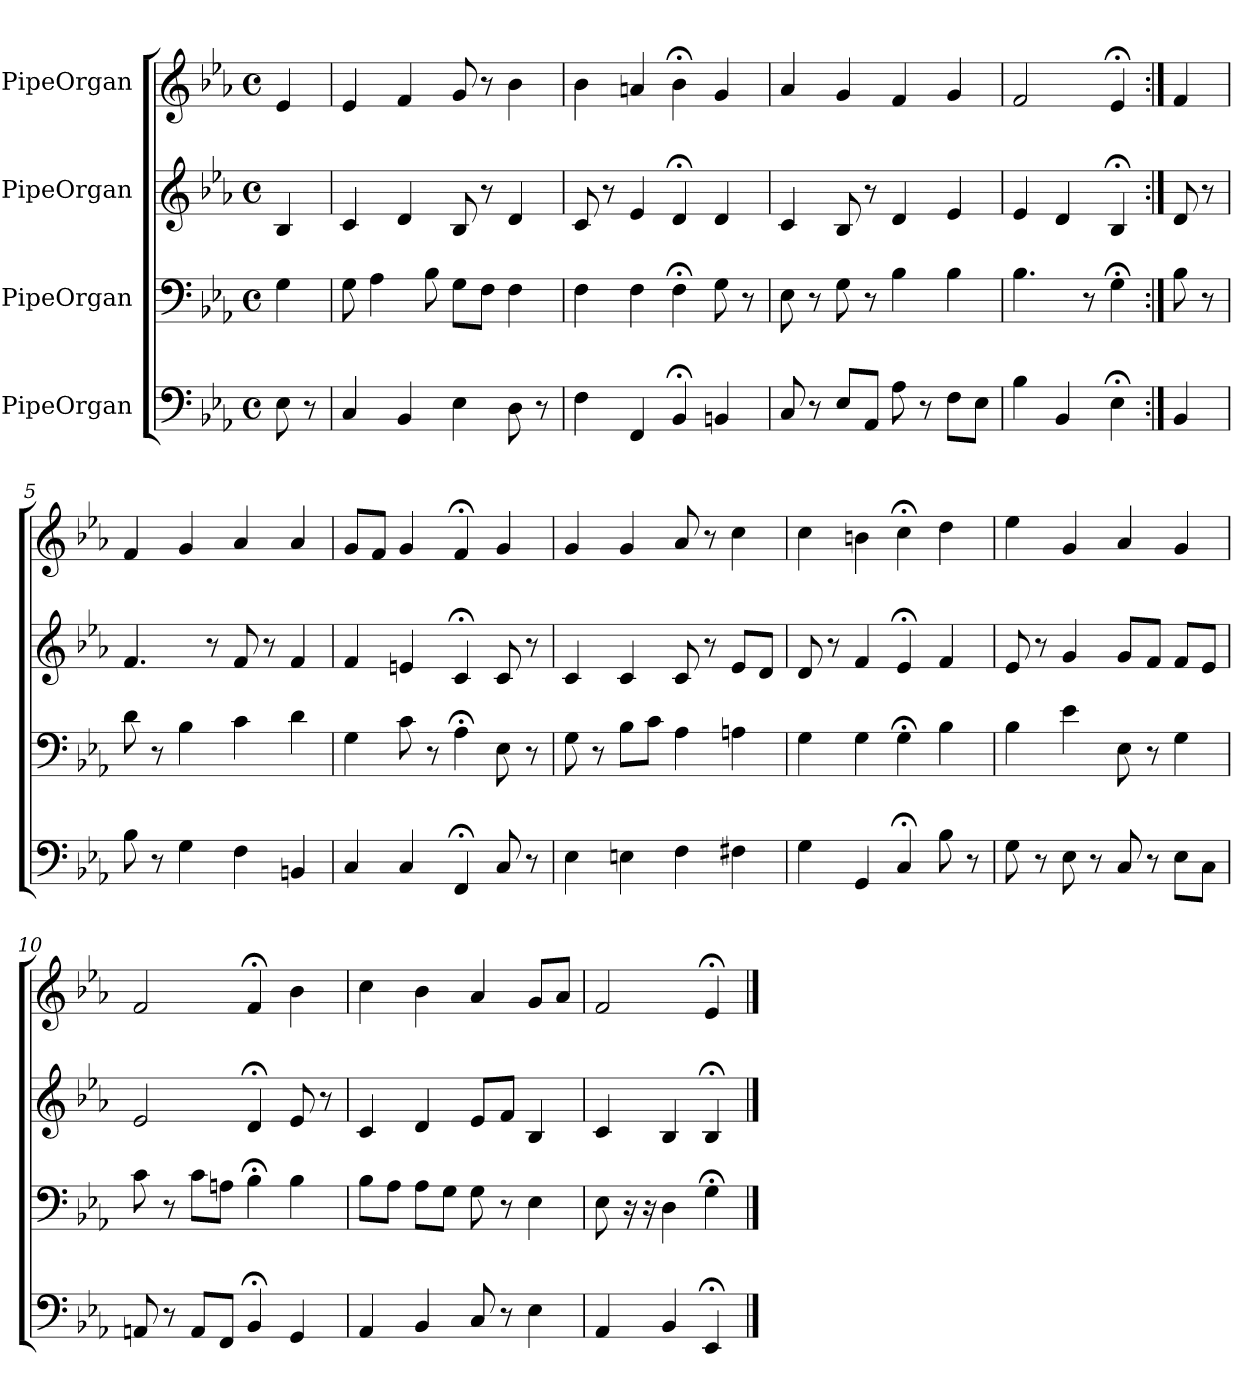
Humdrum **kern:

**kern	**kern	**kern	**kern
*part4	*part3	*part2	*part1
*staff4	*staff3	*staff2	*staff1
*I"PipeOrgan	*I"PipeOrgan	*I"PipeOrgan	*I"PipeOrgan
*k[b-e-a-]	*k[b-e-a-]	*k[b-e-a-]	*k[b-e-a-]
*E-:	*E-:	*E-:	*E-:
*M4/4	*M4/4	*M4/4	*M4/4
*met(c)	*met(c)	*met(c)	*met(c)
*MM60	*MM60	*MM60	*MM60
=	=	=	=
8E-	4G	4B-	4e-
8r	.	.	.
=1	=1	=1	=1
4C	8G	4c	4e-
.	4A-	.	.
4BB-	.	4d	4f
.	8B-	.	.
4E-	8GL	8B-	8g
.	8FJ	8r	8r
8D	4F	4d	4b-
8r	.	.	.
=2	=2	=2	=2
4F	4F	8c	4b-
.	.	8r	.
4FF	4F	4e-	4an
4BB-;<	4F;<	4d;<	4b-;<
4BBn	8G	4d	4g
.	8r	.	.
=3	=3	=3	=3
8C	8E-	4c	4a-
8r	8r	.	.
8E-L	8G	8B-	4g
8AA-J	8r	8r	.
8A-	4B-	4d	4f
8r	.	.	.
8FL	4B-	4e-	4g
8E-J	.	.	.
=4	=4	=4	=4
4B-	4.B-	4e-	2f
4BB-	.	4d	.
.	8r	.	.
4E-;<	4G;<	4B-;<	4e-;<
=:|!	=:|!	=:|!	=:|!
4BB-	8B-	8d	4f
.	8r	8r	.
=5	=5	=5	=5
8B-	8d	4.f	4f
8r	8r	.	.
4G	4B-	.	4g
.	.	8r	.
4F	4c	8f	4a-
.	.	8r	.
4BBn	4d	4f	4a-
=6	=6	=6	=6
4C	4G	4f	8gL
.	.	.	8fJ
4C	8c	4en	4g
.	8r	.	.
4FF;<	4A-;<	4c;<	4f;<
8C	8E-	8c	4g
8r	8r	8r	.
=7	=7	=7	=7
4E-	8G	4c	4g
.	8r	.	.
4En	8B-L	4c	4g
.	8cJ	.	.
4F	4A-	8c	8a-
.	.	8r	8r
4F#X	4An	8e-L	4cc
.	.	8dJ	.
=8	=8	=8	=8
4G	4G	8d	4cc
.	.	8r	.
4GG	4G	4f	4bn
4C;<	4G;<	4e-;<	4cc;<
8B-	4B-	4f	4dd
8r	.	.	.
=9	=9	=9	=9
8G	4B-	8e-	4ee-
8r	.	8r	.
8E-	4e-	4g	4g
8r	.	.	.
8C	8E-	8gL	4a-
8r	8r	8fJ	.
8E-L	4G	8fL	4g
8CJ	.	8e-J	.
=10	=10	=10	=10
8AAn	8c	2e-	2f
8r	8r	.	.
8AAL	8cL	.	.
8FFJ	8AnJ	.	.
4BB-;<	4B-;<	4d;<	4f;<
4GG	4B-	8e-	4b-
.	.	8r	.
=11	=11	=11	=11
4AA-	8B-L	4c	4cc
.	8A-J	.	.
4BB-	8A-L	4d	4b-
.	8GJ	.	.
8C	8G	8e-L	4a-
8r	8r	8fJ	.
4E-	4E-	4B-	8gL
.	.	.	8a-J
=12	=12	=12	=12
4AA-	8E-	4c	2f
.	16r	.	.
.	16r	.	.
4BB-	4D	4B-	.
4EE-;<	4G;<	4B-;<	4e-;<
==	==	==	==
*-	*-	*-	*-
